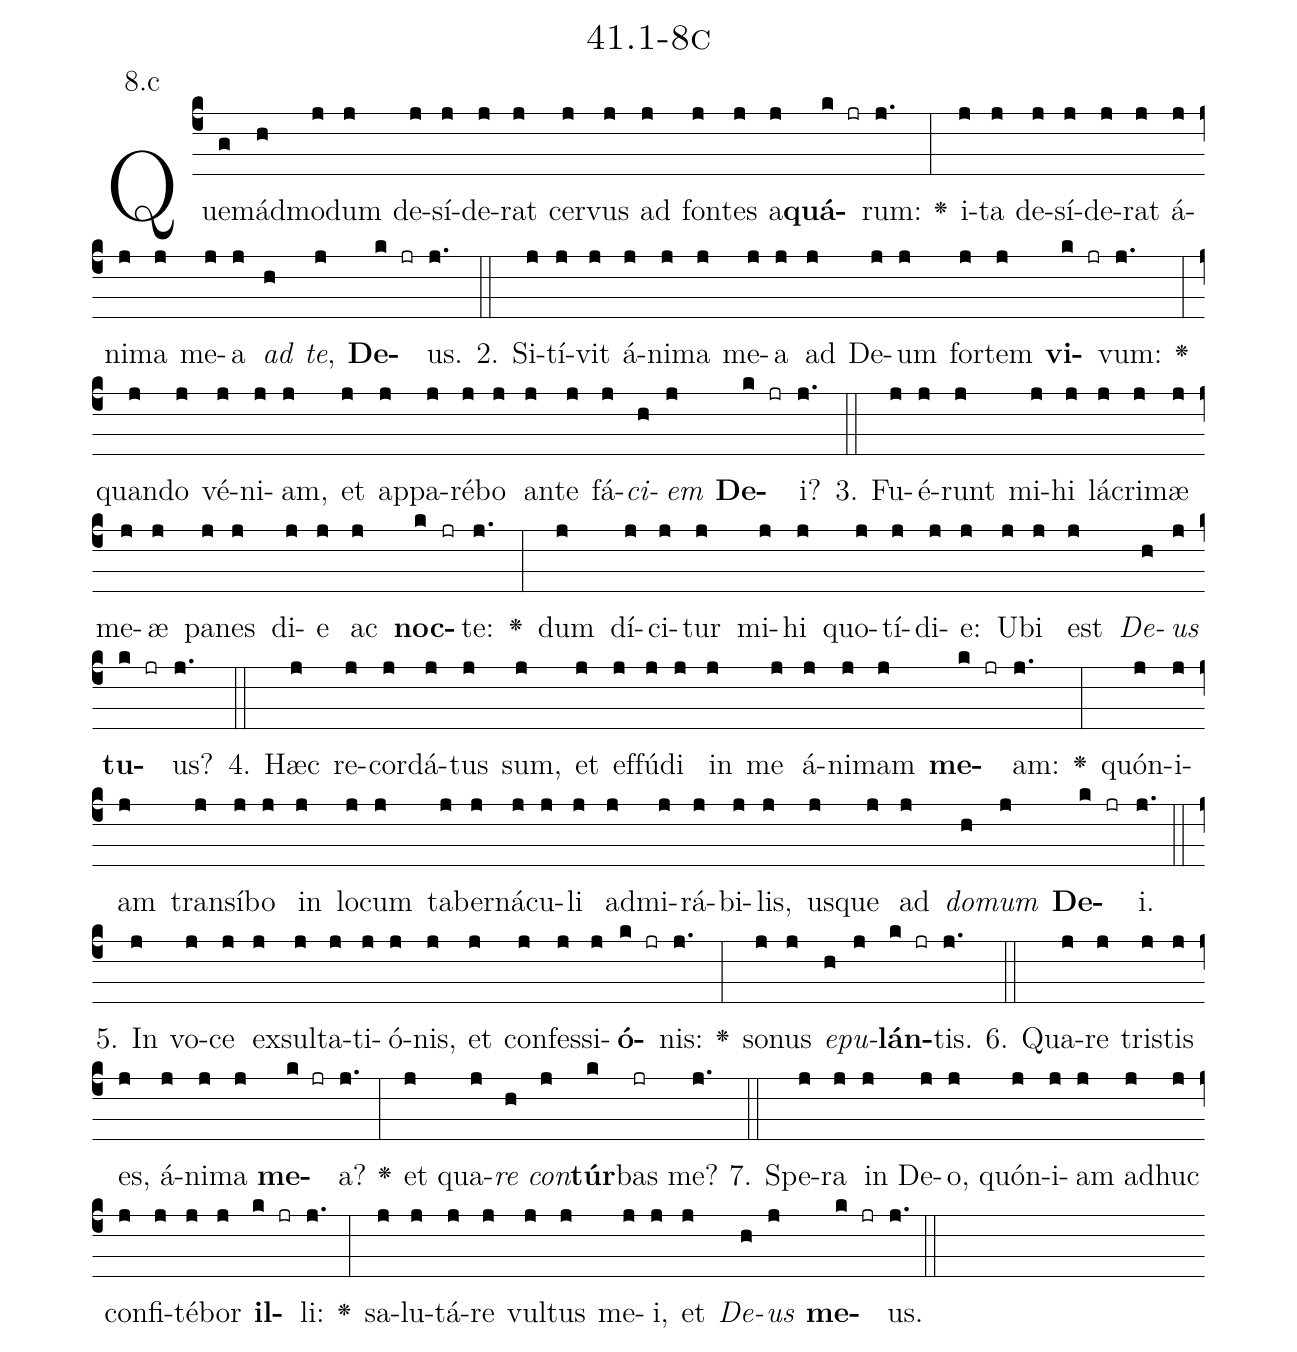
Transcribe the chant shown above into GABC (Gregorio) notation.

name: 41.1-8c;
annotation: 8.c;
%%
(c4)Quem(g)ád(h)mo(j)dum(j) de(j)sí(j)de(j)rat(j) cer(j)vus(j) ad(j) fon(j)tes(j) a(j)<b>quá</b>(k jr)rum:(j.) <v>\greheightstar</v>(:) i(j)ta(j) de(j)sí(j)de(j)rat(j) á(j)ni(j)ma(j) me(j)a(j) <i>ad</i>(h) <i>te</i>,(j) <b>De</b>(k jr)us.(j.) (::)
2. Si(j)tí(j)vit(j) á(j)ni(j)ma(j) me(j)a(j) ad(j) De(j)um(j) for(j)tem(j) <b>vi</b>(k jr)vum:(j.) <v>\greheightstar</v>(:) quan(j)do(j) vé(j)ni(j)am,(j) et(j) ap(j)pa(j)ré(j)bo(j) an(j)te(j) fá(j)<i>ci</i>(h)<i>em</i>(j) <b>De</b>(k jr)i?(j.) (::)
3. Fu(j)é(j)runt(j) mi(j)hi(j) lá(j)cri(j)mæ(j) me(j)æ(j) pa(j)nes(j) di(j)e(j) ac(j) <b>noc</b>(k jr)te:(j.) <v>\greheightstar</v>(:) dum(j) dí(j)ci(j)tur(j) mi(j)hi(j) quo(j)tí(j)di(j)e:(j) U(j)bi(j) est(j) <i>De</i>(h)<i>us</i>(j) <b>tu</b>(k jr)us?(j.) (::)
4. Hæc(j) re(j)cor(j)dá(j)tus(j) sum,(j) et(j) ef(j)fú(j)di(j) in(j) me(j) á(j)ni(j)mam(j) <b>me</b>(k jr)am:(j.) <v>\greheightstar</v>(:) quón(j)i(j)am(j) trans(j)í(j)bo(j) in(j) lo(j)cum(j) ta(j)ber(j)ná(j)cu(j)li(j) ad(j)mi(j)rá(j)bi(j)lis,(j) us(j)que(j) ad(j) <i>do</i>(h)<i>mum</i>(j) <b>De</b>(k jr)i.(j.) (::)
5. In(j) vo(j)ce(j) ex(j)sul(j)ta(j)ti(j)ó(j)nis,(j) et(j) con(j)fes(j)si(j)<b>ó</b>(k jr)nis:(j.) <v>\greheightstar</v>(:) so(j)nus(j) <i>e</i>(h)<i>pu</i>(j)<b>lán</b>(k jr)tis.(j.) (::)
6. Qua(j)re(j) tris(j)tis(j) es,(j) á(j)ni(j)ma(j) <b>me</b>(k jr)a?(j.) <v>\greheightstar</v>(:) et(j) qua(j)<i>re</i>(h) <i>con</i>(j)<b>túr</b>(k)bas(jr) me?(j.) (::)
7. Spe(j)ra(j) in(j) De(j)o,(j) quón(j)i(j)am(j) ad(j)huc(j) con(j)fi(j)té(j)bor(j) <b>il</b>(k jr)li:(j.) <v>\greheightstar</v>(:) sa(j)lu(j)tá(j)re(j) vul(j)tus(j) me(j)i,(j) et(j) <i>De</i>(h)<i>us</i>(j) <b>me</b>(k jr)us.(j.) (::)
